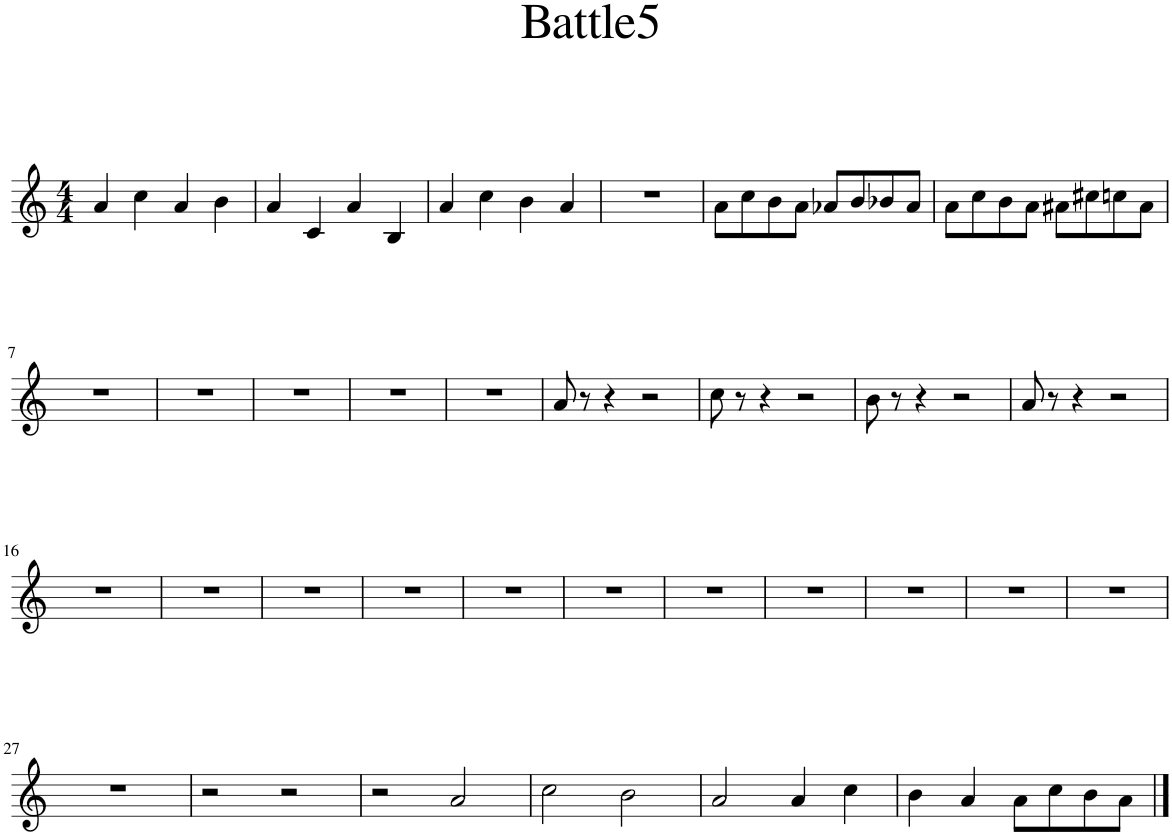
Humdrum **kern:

**kern
*part1
*staff1
*I"Xylophone
*I'Xyl.
*clefG2
*Trd-7c-12
*k[]
*M4/4
=1
4a/
4cc\
4a/
4b\
=2
4a/
4c/
4a/
4B/
=3
4a/
4cc\
4b\
4a/
=4
1r
=5
8a\L
8cc\
8b\
8a\J
8a-X/L
8b/
8b-X/
8a-/J
=6
8a\L
8cc\
8b\
8a\J
8a#X\L
8cc#X\
8ccn\
8a#\J
!!LO:LB:g=z
=7
1r
=8
1r
=9
1r
=10
1r
=11
1r
=12
8a/
8r
4r
2r
=13
8cc\
8r
4r
2r
=14
8b\
8r
4r
2r
=15
8a/
8r
4r
2r
!!LO:LB:g=z
=16
1r
=17
1r
=18
1r
=19
1r
=20
1r
=21
1r
=22
1r
=23
1r
=24
1r
=25
1r
=26
1r
!!LO:LB:g=z
=27
1r
=28
2r
2r
=29
2r
2a/
=30
2cc\
2b\
=31
2a/
4a/
4cc\
=32
4b\
4a/
8a\L
8cc\
8b\
8a\J
==
*-
